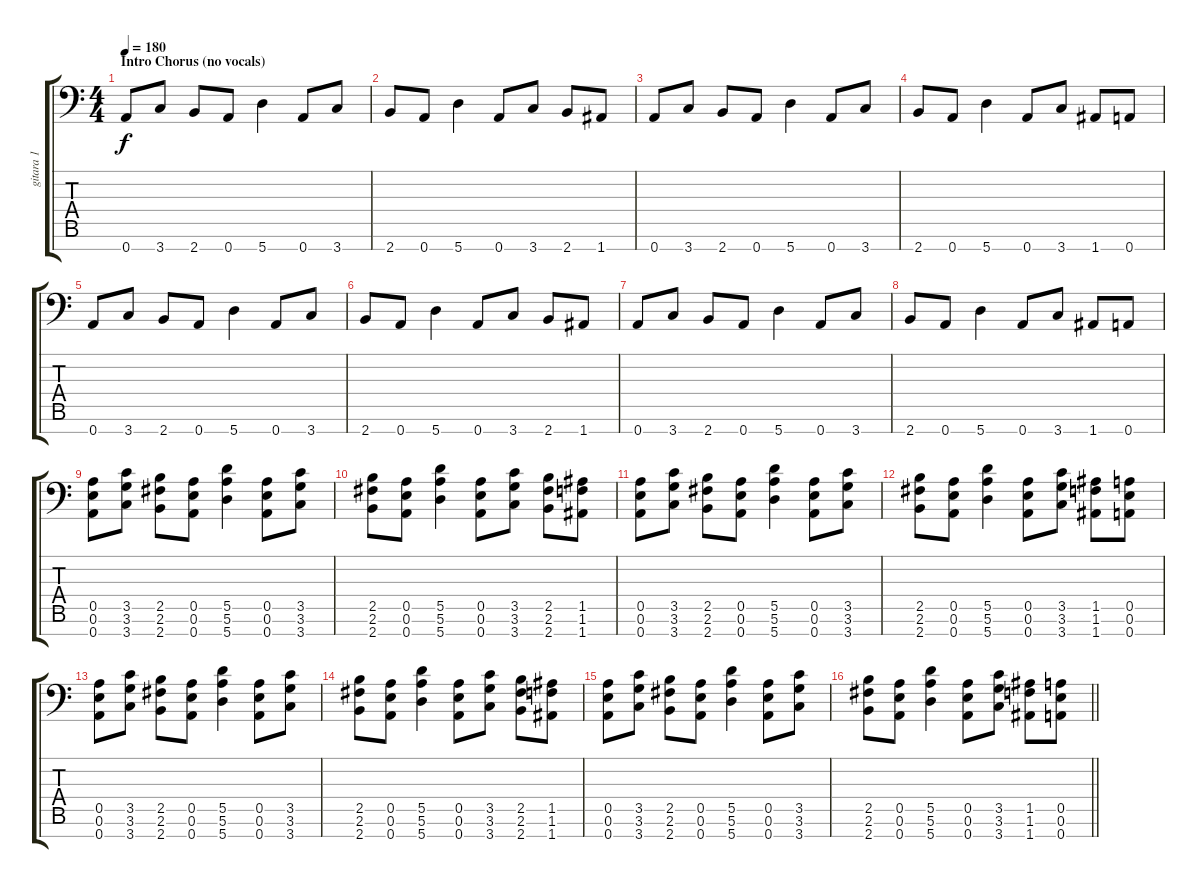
\track ("gitara 1" "gitara 1") {instrument distortionguitar}
\staff {score tabs}
\tuning (E4 B3 G3 D3 A2 E2 A1) {hide}
\ts (4 4)
\section ("" "Intro Chorus (no vocals)")
\tempo 180
\clef f4
\ks c
0.7.8{dy f} 3.7.8 2.7.8 0.7.8 5.7.4 0.7.8 3.7.8 |
2.7.8 0.7.8 5.7.4 0.7.8 3.7.8 2.7.8 1.7.8 |
0.7.8 3.7.8 2.7.8 0.7.8 5.7.4 0.7.8 3.7.8 |
2.7.8 0.7.8 5.7.4 0.7.8 3.7.8 1.7.8 0.7.8 |
0.7.8 3.7.8 2.7.8 0.7.8 5.7.4 0.7.8 3.7.8 |
2.7.8 0.7.8 5.7.4 0.7.8 3.7.8 2.7.8 1.7.8 |
0.7.8 3.7.8 2.7.8 0.7.8 5.7.4 0.7.8 3.7.8 |
2.7.8 0.7.8 5.7.4 0.7.8 3.7.8 1.7.8 0.7.8 |
(0.5 0.6 0.7).8 (3.5 3.6 3.7).8 (2.5 2.6 2.7).8 (0.5 0.6 0.7).8 (5.5 5.6 5.7).4 (0.5 0.6 0.7).8 (3.5 3.6 3.7).8 |
(2.5 2.6 2.7).8 (0.5 0.6 0.7).8 (5.5 5.6 5.7).4 (0.5 0.6 0.7).8 (3.5 3.6 3.7).8 (2.5 2.6 2.7).8 (1.5 1.6 1.7).8 |
(0.5 0.6 0.7).8 (3.5 3.6 3.7).8 (2.5 2.6 2.7).8 (0.5 0.6 0.7).8 (5.5 5.6 5.7).4 (0.5 0.6 0.7).8 (3.5 3.6 3.7).8 |
(2.5 2.6 2.7).8 (0.5 0.6 0.7).8 (5.5 5.6 5.7).4 (0.5 0.6 0.7).8 (3.5 3.6 3.7).8 (1.5 1.6 1.7).8 (0.5 0.6 0.7).8 |
(0.5 0.6 0.7).8 (3.5 3.6 3.7).8 (2.5 2.6 2.7).8 (0.5 0.6 0.7).8 (5.5 5.6 5.7).4 (0.5 0.6 0.7).8 (3.5 3.6 3.7).8 |
(2.5 2.6 2.7).8 (0.5 0.6 0.7).8 (5.5 5.6 5.7).4 (0.5 0.6 0.7).8 (3.5 3.6 3.7).8 (2.5 2.6 2.7).8 (1.5 1.6 1.7).8 |
(0.5 0.6 0.7).8 (3.5 3.6 3.7).8 (2.5 2.6 2.7).8 (0.5 0.6 0.7).8 (5.5 5.6 5.7).4 (0.5 0.6 0.7).8 (3.5 3.6 3.7).8 |
\barLineRight lightlight
(2.5 2.6 2.7).8 (0.5 0.6 0.7).8 (5.5 5.6 5.7).4 (0.5 0.6 0.7).8 (3.5 3.6 3.7).8 (1.5 1.6 1.7).8 (0.5 0.6 0.7).8
